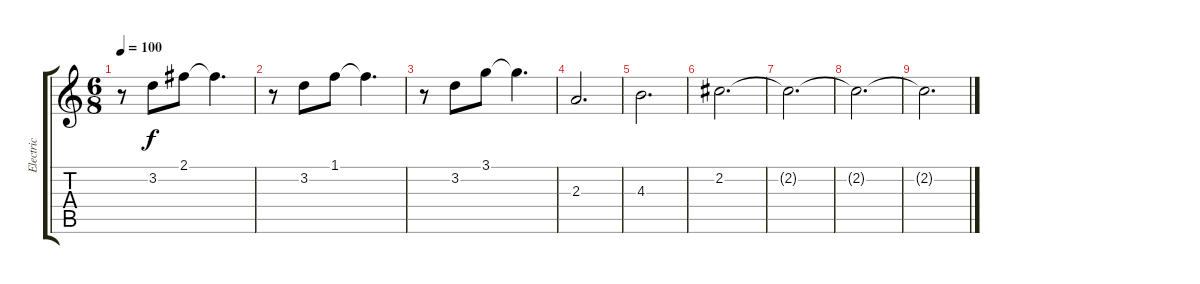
\track ("Electric" "Electric") {instrument overdrivenguitar}
\staff {score tabs}
\tuning (E4 B3 G3 D3 A2 E2) {hide}
\ts (6 8)
\tempo 100
\clef g2
\ks c
r.8{dy f} 3.2.8 2.1.8 2.1{t}.4{d} |
r.8 3.2.8 1.1.8 1.1{t}.4{d} |
r.8 3.2.8 3.1.8 3.1{t}.4{d} |
2.3.2{d} |
4.3.2{d} |
2.2.2{d} |
2.2{t}.2{d} |
2.2{t}.2{d} |
2.2{t}.2{d}
